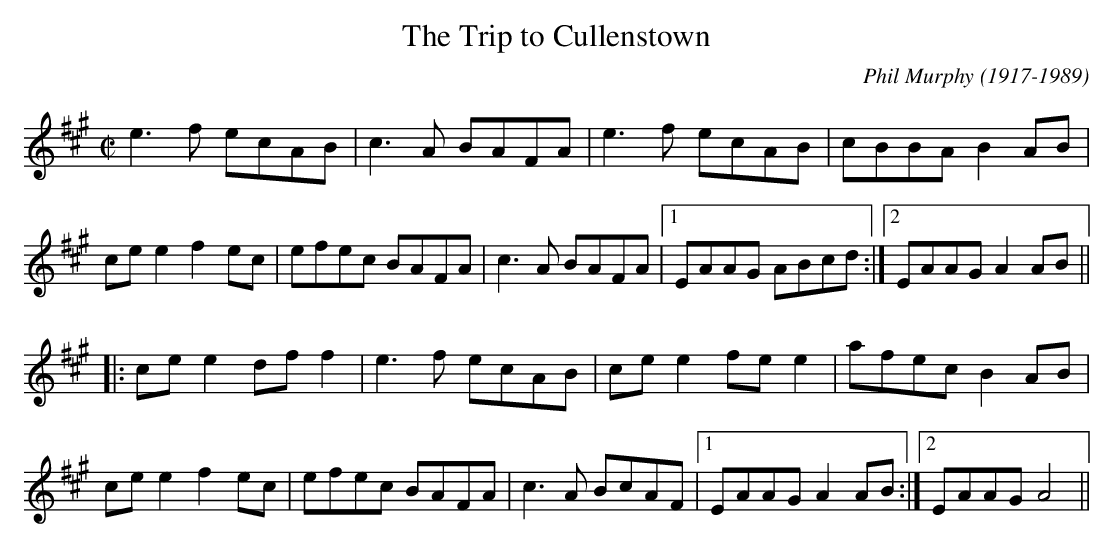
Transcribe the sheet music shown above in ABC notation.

X:1
T:Trip to Cullenstown, The
C:Phil Murphy (1917-1989)
M:C|
L:1/8
K:A
e3f ecAB|c3A BAFA|e3f ecAB|cBBA B2AB|
cee2 f2ec|efec BAFA|c3A BAFA|1EAAG ABcd:|2 EAAG A2AB||
|:cee2 dff2|e3f ecAB|cee2 fee2|afec B2AB|
cee2 f2ec|efec BAFA|c3A BcAF|1EAAG A2 AB:|2 EAAG A4||
